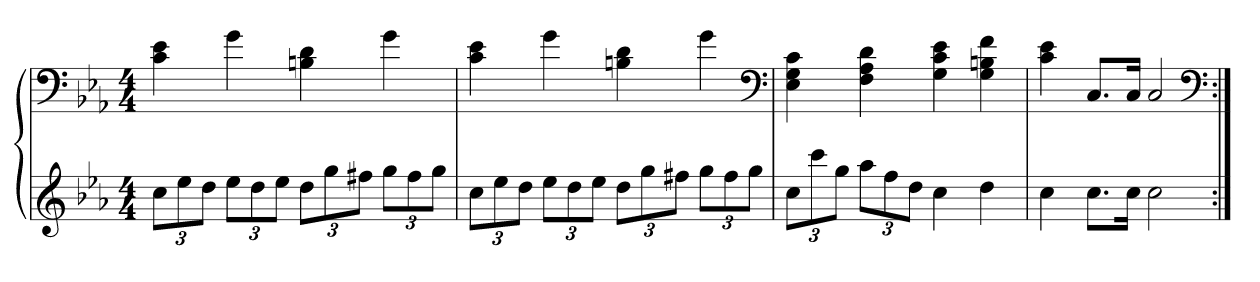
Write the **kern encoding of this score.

**kern	**kern
*part1	*part1
*staff2	*staff1
*clefG2	*clefF4
*k[b-e-a-]	*k[b-e-a-]
*c:	*c:
*M4/4	*M4/4
=	=
12ccL	4c 4e-
12ee-	.
12ddJ	.
12ee-L	4g
12dd	.
12ee-J	.
12ddL	4Bn 4d
12gg	.
12ff#XJ	.
12ggL	4g
12ff#	.
12ggJ	.
=	=
12ccL	4c 4e-
12ee-	.
12ddJ	.
12ee-L	4g
12dd	.
12ee-J	.
12ddL	4Bn 4d
12gg	.
12ff#XJ	.
12ggL	4g
12ff#	.
12ggJ	.
*	*clefF4
=	=
12ccL	4E- 4G 4c
12ccc	.
12ggJ	.
12aa-L	4F 4A- 4d
12ff	.
12ddJ	.
4cc	4G 4c 4e-
4dd	4G 4Bn 4f
=	=
4cc	4c 4e-
8.ccL	8.CL
16ccJk	16CJk
2cc	2C
*	*clefF4
=:|!	=:|!
*-	*-
